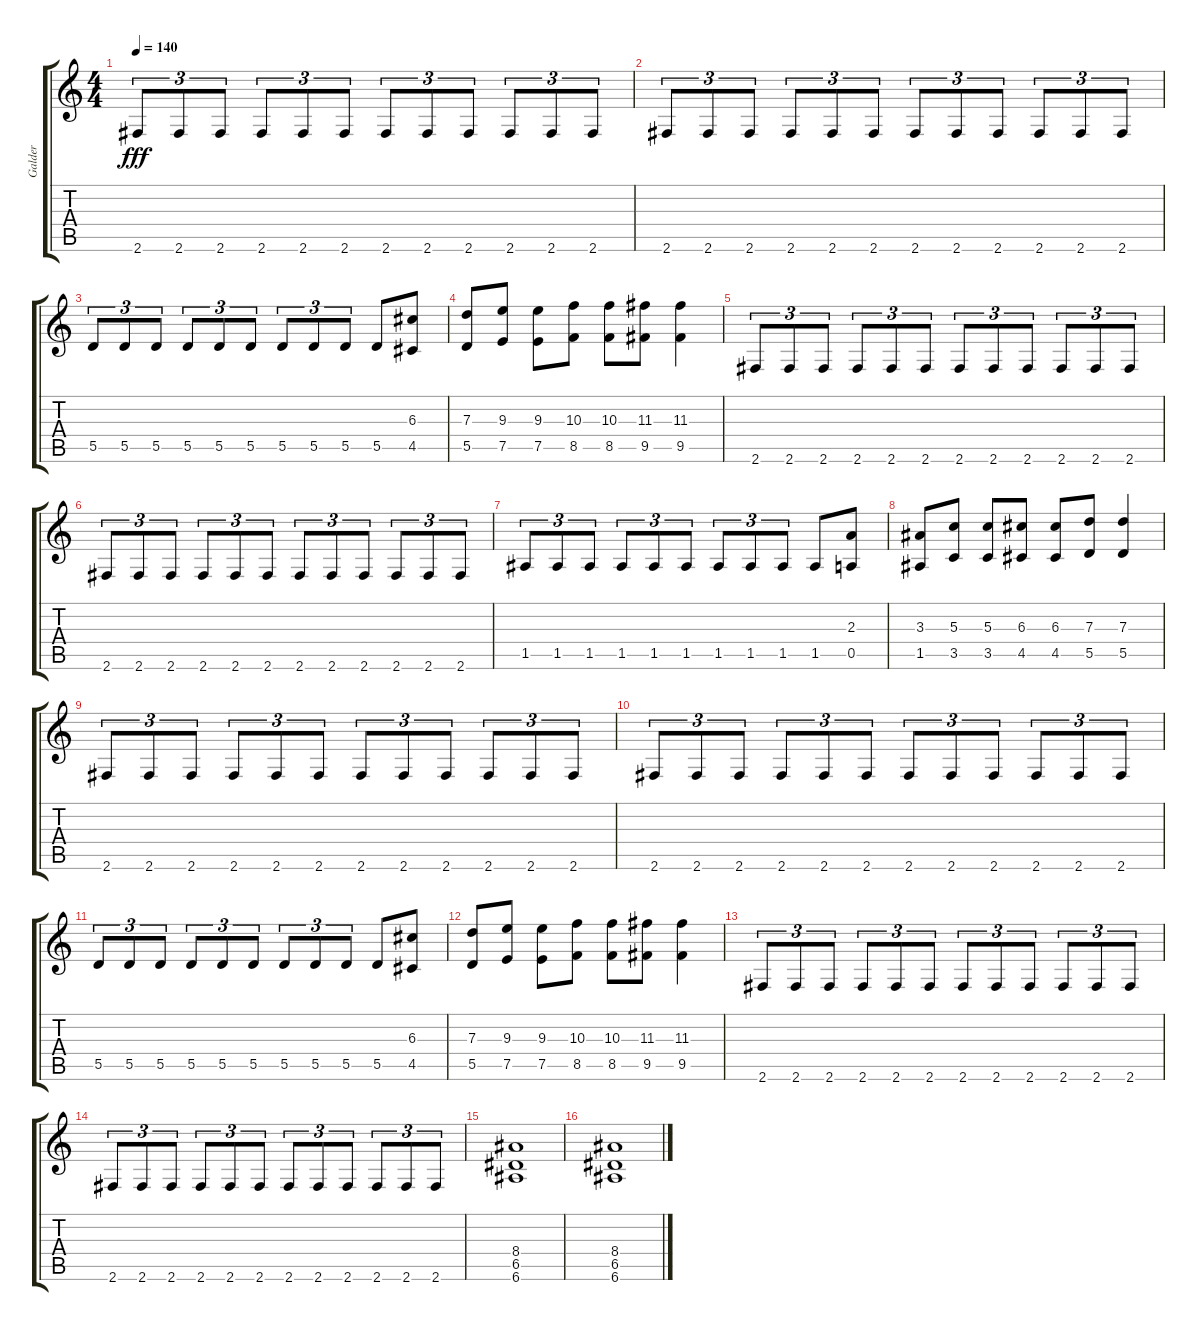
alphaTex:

\track ("Galder" "Galder") {instrument distortionguitar}
\staff {score tabs}
\tuning (E4 B3 G3 D3 A2 E2) {hide}
\ts (4 4)
\tempo 140
\clef g2
\ks c
2.6.8{tu (3 2) dy fff} 2.6.8{tu (3 2)} 2.6.8{tu (3 2)} 2.6.8{tu (3 2)} 2.6.8{tu (3 2)} 2.6.8{tu (3 2)} 2.6.8{tu (3 2)} 2.6.8{tu (3 2)} 2.6.8{tu (3 2)} 2.6.8{tu (3 2)} 2.6.8{tu (3 2)} 2.6.8{tu (3 2)} |
2.6.8{tu (3 2)} 2.6.8{tu (3 2)} 2.6.8{tu (3 2)} 2.6.8{tu (3 2)} 2.6.8{tu (3 2)} 2.6.8{tu (3 2)} 2.6.8{tu (3 2)} 2.6.8{tu (3 2)} 2.6.8{tu (3 2)} 2.6.8{tu (3 2)} 2.6.8{tu (3 2)} 2.6.8{tu (3 2)} |
5.5.8{tu (3 2)} 5.5.8{tu (3 2)} 5.5.8{tu (3 2)} 5.5.8{tu (3 2)} 5.5.8{tu (3 2)} 5.5.8{tu (3 2)} 5.5.8{tu (3 2)} 5.5.8{tu (3 2)} 5.5.8{tu (3 2)} 5.5.8 (6.3 4.5).8 |
(7.3 5.5).8 (9.3 7.5).8 (9.3 7.5).8 (10.3 8.5).8 (10.3 8.5).8 (11.3 9.5).8 (11.3 9.5).4 |
2.6.8{tu (3 2)} 2.6.8{tu (3 2)} 2.6.8{tu (3 2)} 2.6.8{tu (3 2)} 2.6.8{tu (3 2)} 2.6.8{tu (3 2)} 2.6.8{tu (3 2)} 2.6.8{tu (3 2)} 2.6.8{tu (3 2)} 2.6.8{tu (3 2)} 2.6.8{tu (3 2)} 2.6.8{tu (3 2)} |
2.6.8{tu (3 2)} 2.6.8{tu (3 2)} 2.6.8{tu (3 2)} 2.6.8{tu (3 2)} 2.6.8{tu (3 2)} 2.6.8{tu (3 2)} 2.6.8{tu (3 2)} 2.6.8{tu (3 2)} 2.6.8{tu (3 2)} 2.6.8{tu (3 2)} 2.6.8{tu (3 2)} 2.6.8{tu (3 2)} |
1.5.8{tu (3 2)} 1.5.8{tu (3 2)} 1.5.8{tu (3 2)} 1.5.8{tu (3 2)} 1.5.8{tu (3 2)} 1.5.8{tu (3 2)} 1.5.8{tu (3 2)} 1.5.8{tu (3 2)} 1.5.8{tu (3 2)} 1.5.8 (2.3 0.5).8 |
(3.3 1.5).8 (5.3 3.5).8 (5.3 3.5).8 (6.3 4.5).8 (6.3 4.5).8 (7.3 5.5).8 (7.3 5.5).4 |
2.6.8{tu (3 2)} 2.6.8{tu (3 2)} 2.6.8{tu (3 2)} 2.6.8{tu (3 2)} 2.6.8{tu (3 2)} 2.6.8{tu (3 2)} 2.6.8{tu (3 2)} 2.6.8{tu (3 2)} 2.6.8{tu (3 2)} 2.6.8{tu (3 2)} 2.6.8{tu (3 2)} 2.6.8{tu (3 2)} |
2.6.8{tu (3 2)} 2.6.8{tu (3 2)} 2.6.8{tu (3 2)} 2.6.8{tu (3 2)} 2.6.8{tu (3 2)} 2.6.8{tu (3 2)} 2.6.8{tu (3 2)} 2.6.8{tu (3 2)} 2.6.8{tu (3 2)} 2.6.8{tu (3 2)} 2.6.8{tu (3 2)} 2.6.8{tu (3 2)} |
5.5.8{tu (3 2)} 5.5.8{tu (3 2)} 5.5.8{tu (3 2)} 5.5.8{tu (3 2)} 5.5.8{tu (3 2)} 5.5.8{tu (3 2)} 5.5.8{tu (3 2)} 5.5.8{tu (3 2)} 5.5.8{tu (3 2)} 5.5.8 (6.3 4.5).8 |
(7.3 5.5).8 (9.3 7.5).8 (9.3 7.5).8 (10.3 8.5).8 (10.3 8.5).8 (11.3 9.5).8 (11.3 9.5).4 |
2.6.8{tu (3 2)} 2.6.8{tu (3 2)} 2.6.8{tu (3 2)} 2.6.8{tu (3 2)} 2.6.8{tu (3 2)} 2.6.8{tu (3 2)} 2.6.8{tu (3 2)} 2.6.8{tu (3 2)} 2.6.8{tu (3 2)} 2.6.8{tu (3 2)} 2.6.8{tu (3 2)} 2.6.8{tu (3 2)} |
2.6.8{tu (3 2)} 2.6.8{tu (3 2)} 2.6.8{tu (3 2)} 2.6.8{tu (3 2)} 2.6.8{tu (3 2)} 2.6.8{tu (3 2)} 2.6.8{tu (3 2)} 2.6.8{tu (3 2)} 2.6.8{tu (3 2)} 2.6.8{tu (3 2)} 2.6.8{tu (3 2)} 2.6.8{tu (3 2)} |
(8.4 6.5 6.6).1 |
(8.4 6.5 6.6).1
